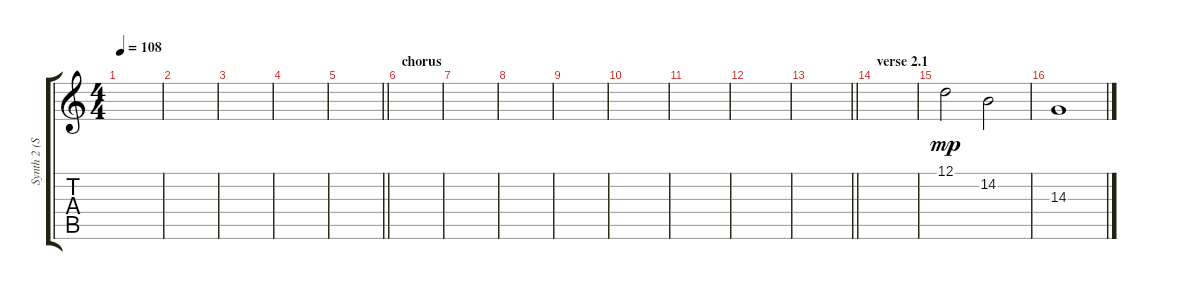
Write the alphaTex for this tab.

\track ("Synth 2 (Semple)" "Synth 2 (S") {instrument synthstrings1}
\staff {score tabs}
\tuning (D4 A3 F3 C3 G2 C2) {hide}
\ts (4 4)
\tempo 108
\clef g2
\ks c
|
|
|
|
\barLineRight lightlight
|
\section ("" "chorus")
|
|
|
|
|
|
|
\barLineRight lightlight
|
\section ("" "verse 2.1")
|
12.1.2{dy mp instrument acousticgrandpiano} 14.2.2 |
14.3.1
